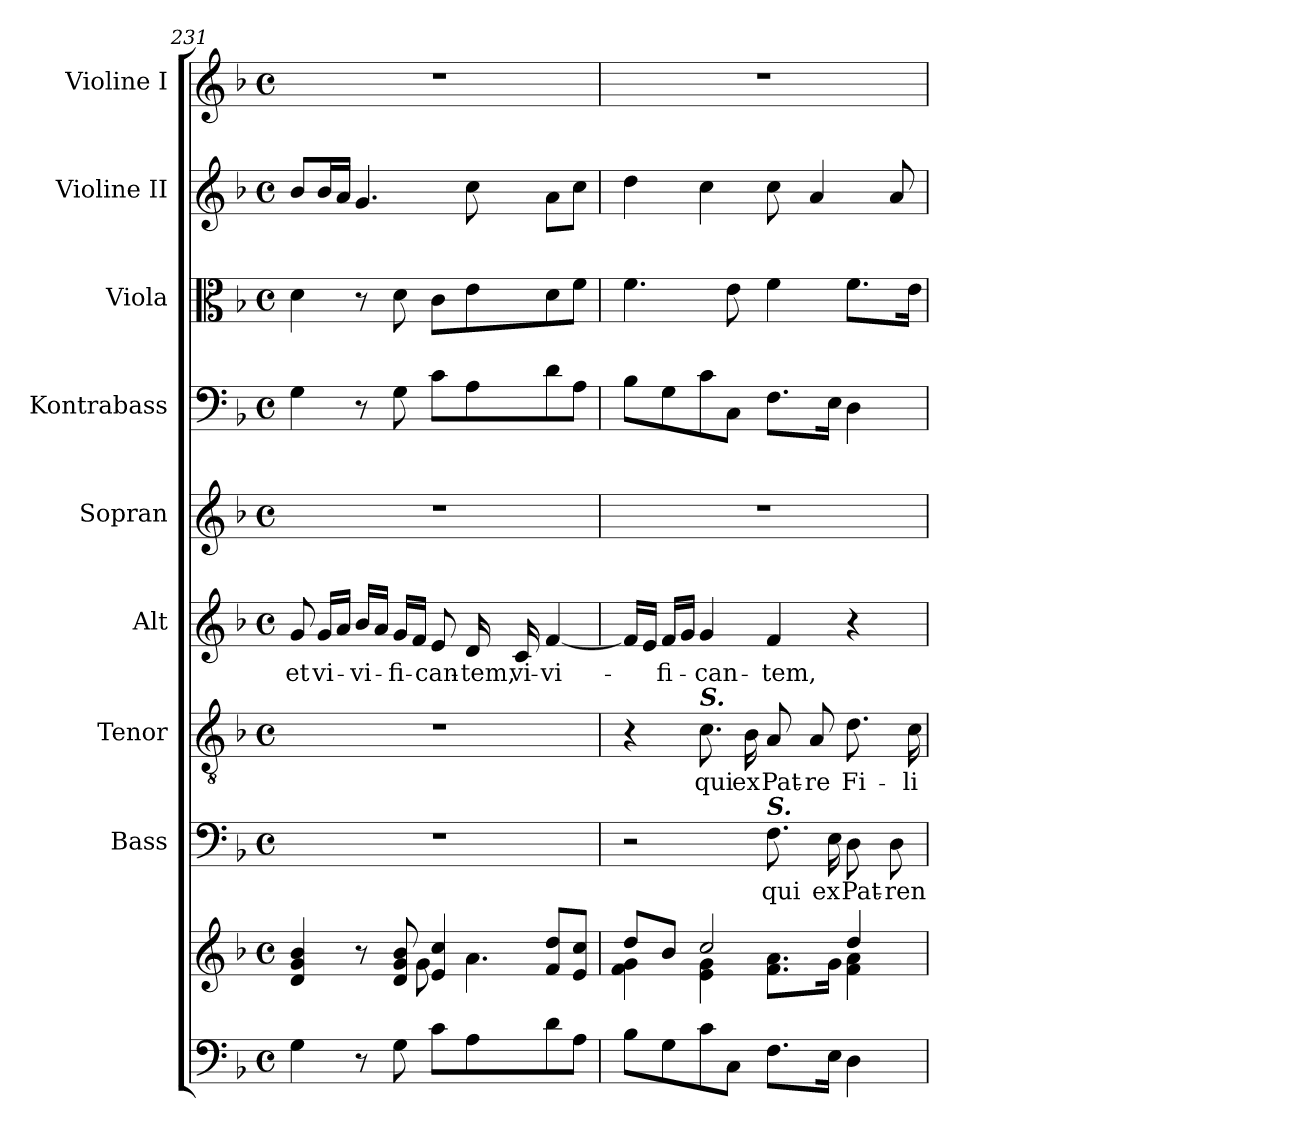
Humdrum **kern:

**kern	**kern	**kern	**text	**kern	**text	**kern	**text	**kern	**kern	**kern	**kern	**kern
*part9	*part9	*part8	*part8	*part7	*part7	*part6	*part6	*part5	*part4	*part3	*part2	*part1
*staff10	*staff9	*staff8	*staff8	*staff7	*staff7	*staff6	*staff6	*staff5	*staff4	*staff3	*staff2	*staff1
*	*	*I"Bass	*	*I"Tenor	*	*I"Alt	*	*I"Sopran	*I"Kontrabass	*I"Viola	*I"Violine II	*I"Violine I
*	*	*I'B.	*	*I'T.	*	*I'A.	*	*I'S.	*I'Kb.	*I'Vla.	*I'Vl. II	*I'Vl. I
*clefF4	*clefG2	*clefF4	*	*clefGv2	*	*clefG2	*	*clefG2	*clefF4	*clefC3	*clefG2	*clefG2
*	*	*	*	*	*	*	*	*	*ITrd7c12	*	*	*
*k[b-]	*k[b-]	*k[b-]	*	*k[b-]	*	*k[b-]	*	*k[b-]	*k[b-]	*k[b-]	*k[b-]	*k[b-]
*F:	*F:	*F:	*	*F:	*	*F:	*	*F:	*F:	*F:	*F:	*F:
*M4/4	*M4/4	*M4/4	*	*M4/4	*	*M4/4	*	*M4/4	*M4/4	*M4/4	*M4/4	*M4/4
*met(c)	*met(c)	*met(c)	*	*met(c)	*	*met(c)	*	*met(c)	*met(c)	*met(c)	*met(c)	*met(c)
=231	=231	=231	=231	=231	=231	=231	=231	=231	=231	=231	=231	=231
*	*^	*	*	*	*	*	*	*	*	*	*	*
!	!	!	!	!	!	!	!	!LO:LY:b	!	!	!	!	!
4G\	4d/ 4g/ 4b-/	2ryy	1r	.	1r	.	8g/	et	1r	4GG\	4d\	8b-/L	1r
!	!	!	!	!	!	!	!	!LO:LY:b	!	!	!	!	!
.	.	.	.	.	.	.	16g/LL	vi-	.	.	.	16b-/L	.
.	.	.	.	.	.	.	16a/JJ	.	.	.	.	16a/JJ	.
!	!	!	!	!	!	!	!	!LO:LY:b	!	!	!	!	!
8r	8r	.	.	.	.	.	16b-/LL	-vi-	.	8r	8r	4.g/	.
.	.	.	.	.	.	.	16a/JJ	.	.	.	.	.	.
!	!	!	!	!	!	!	!	!LO:LY:b	!	!	!	!	!
8G\	8d/ 8g/ 8b-/	.	.	.	.	.	16g/LL	-fi-	.	8GG\	8d\	.	.
.	.	.	.	.	.	.	16f/JJ	.	.	.	.	.	.
!	!	!	!	!	!	!	!	!LO:LY:b	!	!	!	!	!
8c\L	4e/ 4cc/	8g\	.	.	.	.	8e/	-can-	.	8C\L	8c\L	.	.
!	!	!	!	!	!	!	!	!LO:LY:b	!	!	!	!	!
8A\	.	4.a\	.	.	.	.	16d/	-tem,	.	8AA\	8e\	8cc\	.
!	!	!	!	!	!	!	!	!LO:LY:b	!	!	!	!	!
.	.	.	.	.	.	.	16c/	vi-	.	.	.	.	.
!	!	!	!	!	!	!	!	!LO:LY:b	!	!	!	!	!
8d\	8f/ 8dd/L	.	.	.	.	.	[4f/	-vi-	.	8D\	8d\	8a\L	.
8A\J	8e/ 8cc/J	.	.	.	.	.	.	.	.	8AA\J	8f\J	8cc\J	.
!!LO:PB:g=z
=232	=232	=232	=232	=232	=232	=232	=232	=232	=232	=232	=232	=232	=232
8B-\L	8dd/L	4f\ 4g\	2r	.	4r	.	16f/LL]	.	1r	8BB-\L	4.f\	4dd\	1r
.	.	.	.	.	.	.	16e/JJ	.	.	.	.	.	.
!	!	!	!	!	!	!	!	!LO:LY:b	!	!	!	!	!
8G\	8b-/J	.	.	.	.	.	16f/LL	-fi-	.	8GG\	.	.	.
.	.	.	.	.	.	.	16g/JJ	.	.	.	.	.	.
!	!	!	!	!	!LO:TX:a:Bi:t=S.	!	!	!	!	!	!	!	!
!	!	!	!	!	!	!LO:LY:b	!	!LO:LY:b	!	!	!	!	!
8c\	2cc/	4e\ 4g\	.	.	8.c\	qui	4g/	-can-	.	8C\	.	4cc\	.
8C\J	.	.	.	.	.	.	.	.	.	8CC\J	8e\	.	.
!	!	!	!	!	!	!LO:LY:b	!	!	!	!	!	!	!
.	.	.	.	.	16B-\	ex	.	.	.	.	.	.	.
!	!	!	!LO:TX:a:Bi:t=S.	!	!	!	!	!	!	!	!	!	!
!	!	!	!	!LO:LY:b	!	!LO:LY:b	!	!LO:LY:b	!	!	!	!	!
8.F\L	.	8.f\ 8.a\L	8.F\	qui	8A/	Pat-	4f/	-tem,	.	8.FF\L	4f\	8cc\	.
!	!	!	!	!	!	!LO:LY:b	!	!	!	!	!	!	!
.	.	.	.	.	8A/	-re	.	.	.	.	.	4a/	.
!	!	!	!	!LO:LY:b	!	!	!	!	!	!	!	!	!
16E\Jk	.	16g\Jk	16E\	ex	.	.	.	.	.	16EE\Jk	.	.	.
!	!	!	!	!LO:LY:b	!	!LO:LY:b	!	!	!	!	!	!	!
4D\	4dd/	4f\ 4a\	8D\	Pat-	8.d\	Fi-	4r	.	.	4DD\	8.f\L	.	.
!	!	!	!	!LO:LY:b	!	!	!	!	!	!	!	!	!
.	.	.	8D\	-ren	.	.	.	.	.	.	.	8a/	.
!	!	!	!	!	!	!LO:LY:b	!	!	!	!	!	!	!
.	.	.	.	.	16c\	-li-	.	.	.	.	16e\Jk	.	.
*	*v	*v	*	*	*	*	*	*	*	*	*	*	*
=	=	=	=	=	=	=	=	=	=	=	=	=
*-	*-	*-	*-	*-	*-	*-	*-	*-	*-	*-	*-	*-
